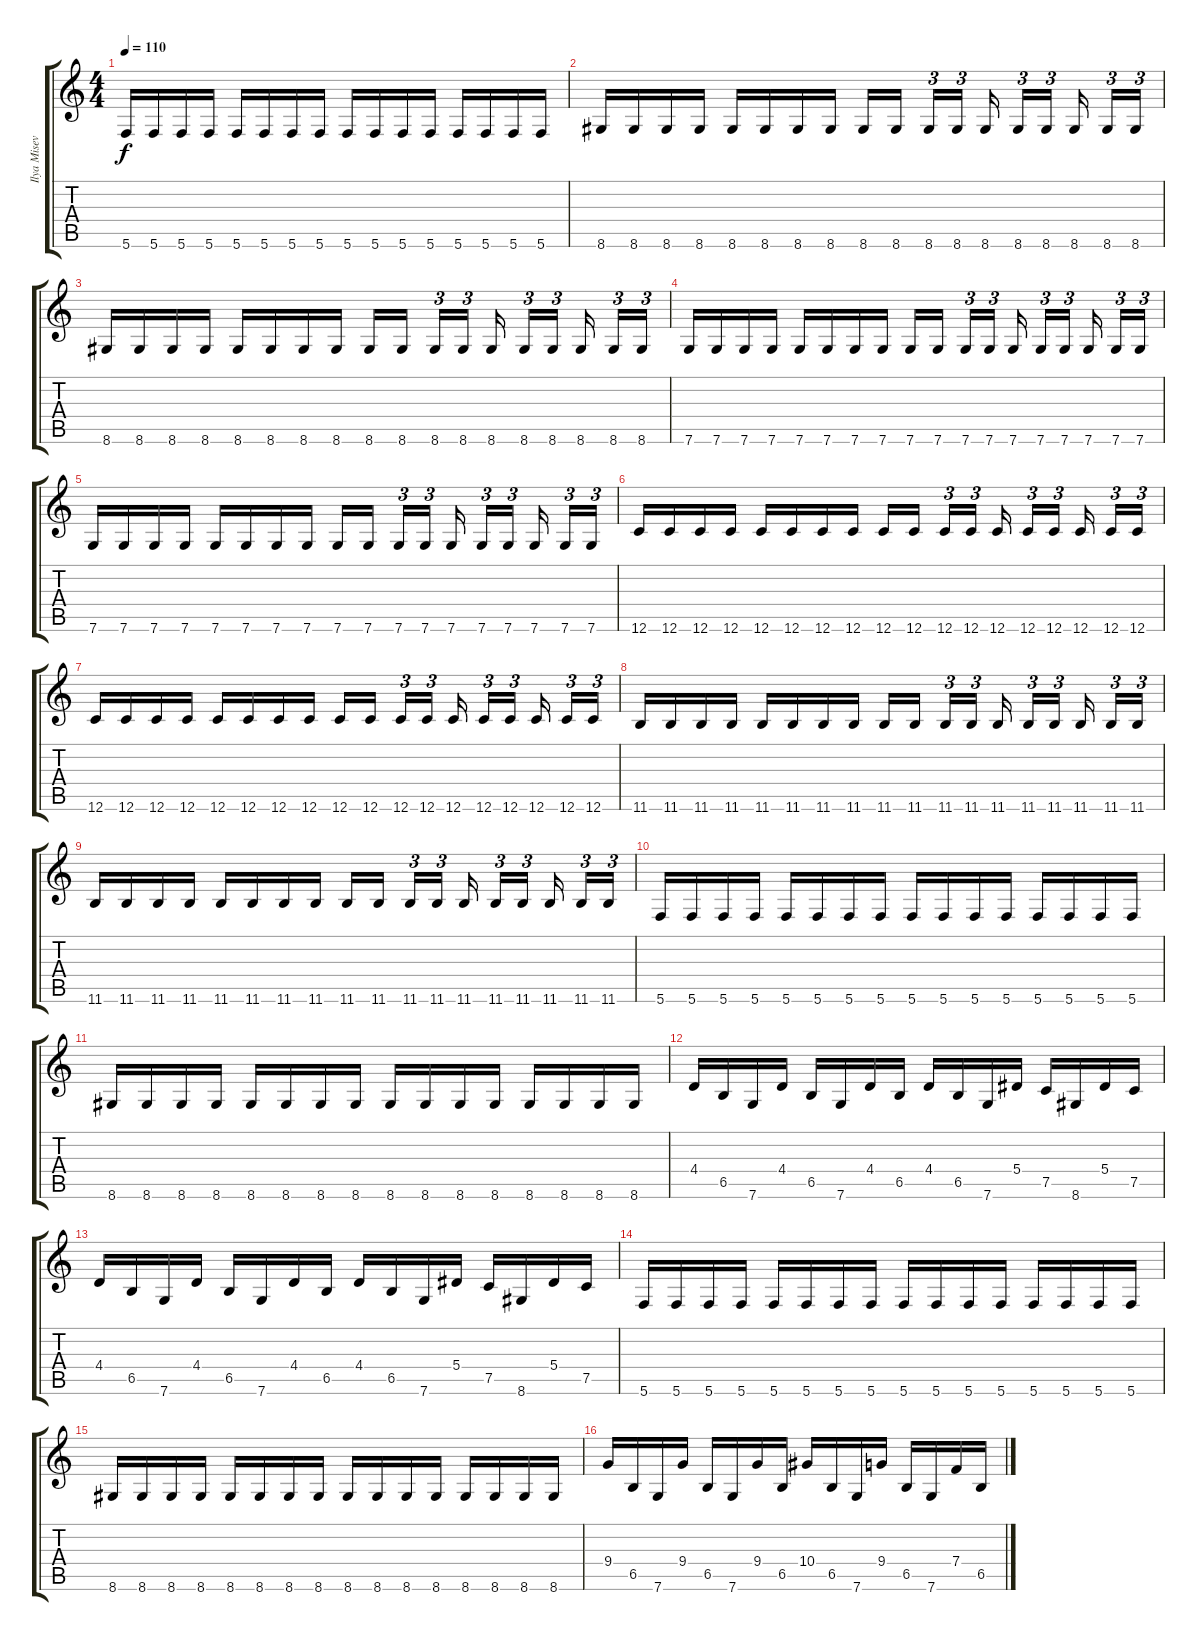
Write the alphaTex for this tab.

\track ("Ilya Misevich" "Ilya Misev") {instrument electricbassfinger}
\staff {score tabs}
\tuning (C4 G3 Eb3 Bb2 F2 C2) {hide}
\ts (4 4)
\tempo 110
\clef g2
\ks c
5.6.16{dy f} 5.6.16 5.6.16 5.6.16 5.6.16 5.6.16 5.6.16 5.6.16 5.6.16 5.6.16 5.6.16 5.6.16 5.6.16 5.6.16 5.6.16 5.6.16 |
8.6.16 8.6.16 8.6.16 8.6.16 8.6.16 8.6.16 8.6.16 8.6.16 8.6.16 8.6.16{beam splitsecondary} 8.6.16{tu (3 2)} 8.6.16{tu (3 2) beam splitsecondary} 8.6.16 8.6.16{tu (3 2)} 8.6.16{tu (3 2) beam splitsecondary} 8.6.16{beam splitsecondary} 8.6.16{tu (3 2)} 8.6.16{tu (3 2)} |
8.6.16 8.6.16 8.6.16 8.6.16 8.6.16 8.6.16 8.6.16 8.6.16 8.6.16 8.6.16{beam splitsecondary} 8.6.16{tu (3 2)} 8.6.16{tu (3 2) beam splitsecondary} 8.6.16 8.6.16{tu (3 2)} 8.6.16{tu (3 2) beam splitsecondary} 8.6.16{beam splitsecondary} 8.6.16{tu (3 2)} 8.6.16{tu (3 2)} |
7.6.16 7.6.16 7.6.16 7.6.16 7.6.16 7.6.16 7.6.16 7.6.16 7.6.16 7.6.16{beam splitsecondary} 7.6.16{tu (3 2)} 7.6.16{tu (3 2) beam splitsecondary} 7.6.16 7.6.16{tu (3 2)} 7.6.16{tu (3 2) beam splitsecondary} 7.6.16{beam splitsecondary} 7.6.16{tu (3 2)} 7.6.16{tu (3 2)} |
7.6.16 7.6.16 7.6.16 7.6.16 7.6.16 7.6.16 7.6.16 7.6.16 7.6.16 7.6.16{beam splitsecondary} 7.6.16{tu (3 2)} 7.6.16{tu (3 2) beam splitsecondary} 7.6.16 7.6.16{tu (3 2)} 7.6.16{tu (3 2) beam splitsecondary} 7.6.16{beam splitsecondary} 7.6.16{tu (3 2)} 7.6.16{tu (3 2)} |
12.6.16 12.6.16 12.6.16 12.6.16 12.6.16 12.6.16 12.6.16 12.6.16 12.6.16 12.6.16{beam splitsecondary} 12.6.16{tu (3 2)} 12.6.16{tu (3 2) beam splitsecondary} 12.6.16 12.6.16{tu (3 2)} 12.6.16{tu (3 2) beam splitsecondary} 12.6.16{beam splitsecondary} 12.6.16{tu (3 2)} 12.6.16{tu (3 2)} |
12.6.16 12.6.16 12.6.16 12.6.16 12.6.16 12.6.16 12.6.16 12.6.16 12.6.16 12.6.16{beam splitsecondary} 12.6.16{tu (3 2)} 12.6.16{tu (3 2) beam splitsecondary} 12.6.16 12.6.16{tu (3 2)} 12.6.16{tu (3 2) beam splitsecondary} 12.6.16{beam splitsecondary} 12.6.16{tu (3 2)} 12.6.16{tu (3 2)} |
11.6.16 11.6.16 11.6.16 11.6.16 11.6.16 11.6.16 11.6.16 11.6.16 11.6.16 11.6.16{beam splitsecondary} 11.6.16{tu (3 2)} 11.6.16{tu (3 2) beam splitsecondary} 11.6.16 11.6.16{tu (3 2)} 11.6.16{tu (3 2) beam splitsecondary} 11.6.16{beam splitsecondary} 11.6.16{tu (3 2)} 11.6.16{tu (3 2)} |
11.6.16 11.6.16 11.6.16 11.6.16 11.6.16 11.6.16 11.6.16 11.6.16 11.6.16 11.6.16{beam splitsecondary} 11.6.16{tu (3 2)} 11.6.16{tu (3 2) beam splitsecondary} 11.6.16 11.6.16{tu (3 2)} 11.6.16{tu (3 2) beam splitsecondary} 11.6.16{beam splitsecondary} 11.6.16{tu (3 2)} 11.6.16{tu (3 2)} |
5.6.16 5.6.16 5.6.16 5.6.16 5.6.16 5.6.16 5.6.16 5.6.16 5.6.16 5.6.16 5.6.16 5.6.16 5.6.16 5.6.16 5.6.16 5.6.16 |
8.6.16 8.6.16 8.6.16 8.6.16 8.6.16 8.6.16 8.6.16 8.6.16 8.6.16 8.6.16 8.6.16 8.6.16 8.6.16 8.6.16 8.6.16 8.6.16 |
4.4.16 6.5.16 7.6.16 4.4.16 6.5.16 7.6.16 4.4.16 6.5.16 4.4.16 6.5.16 7.6.16 5.4.16 7.5.16 8.6.16 5.4.16 7.5.16 |
4.4.16 6.5.16 7.6.16 4.4.16 6.5.16 7.6.16 4.4.16 6.5.16 4.4.16 6.5.16 7.6.16 5.4.16 7.5.16 8.6.16 5.4.16 7.5.16 |
5.6.16 5.6.16 5.6.16 5.6.16 5.6.16 5.6.16 5.6.16 5.6.16 5.6.16 5.6.16 5.6.16 5.6.16 5.6.16 5.6.16 5.6.16 5.6.16 |
8.6.16 8.6.16 8.6.16 8.6.16 8.6.16 8.6.16 8.6.16 8.6.16 8.6.16 8.6.16 8.6.16 8.6.16 8.6.16 8.6.16 8.6.16 8.6.16 |
9.4.16 6.5.16 7.6.16 9.4.16 6.5.16 7.6.16 9.4.16 6.5.16 10.4.16 6.5.16 7.6.16 9.4.16 6.5.16 7.6.16 7.4.16 6.5.16
